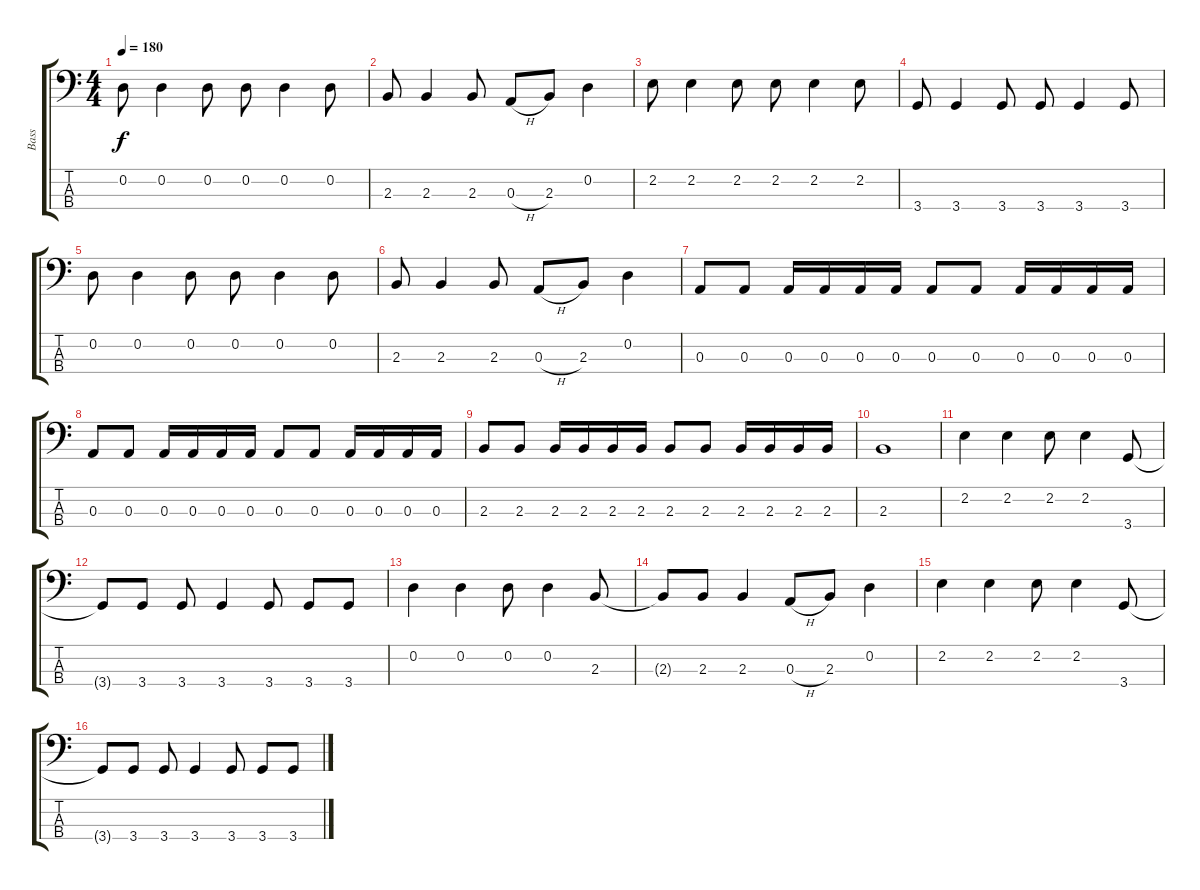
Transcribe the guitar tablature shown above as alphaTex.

\track ("Bass" "Bass") {instrument electricbasspick}
\staff {score tabs}
\tuning (G2 D2 A1 E1) {hide}
\ts (4 4)
\tempo 180
\clef f4
\ks c
0.2.8{dy f} 0.2.4 0.2.8 0.2.8 0.2.4 0.2.8 |
2.3.8 2.3.4 2.3.8 0.3{h}.8 2.3.8 0.2.4 |
2.2.8 2.2.4 2.2.8 2.2.8 2.2.4 2.2.8 |
3.4.8 3.4.4 3.4.8 3.4.8 3.4.4 3.4.8 |
0.2.8 0.2.4 0.2.8 0.2.8 0.2.4 0.2.8 |
2.3.8 2.3.4 2.3.8 0.3{h}.8 2.3.8 0.2.4 |
0.3.8 0.3.8 0.3.16 0.3.16 0.3.16 0.3.16 0.3.8 0.3.8 0.3.16 0.3.16 0.3.16 0.3.16 |
0.3.8 0.3.8 0.3.16 0.3.16 0.3.16 0.3.16 0.3.8 0.3.8 0.3.16 0.3.16 0.3.16 0.3.16 |
2.3.8 2.3.8 2.3.16 2.3.16 2.3.16 2.3.16 2.3.8 2.3.8 2.3.16 2.3.16 2.3.16 2.3.16 |
2.3.1 |
2.2.4 2.2.4 2.2.8 2.2.4 3.4.8 |
3.4{t}.8 3.4.8 3.4.8 3.4.4 3.4.8 3.4.8 3.4.8 |
0.2.4 0.2.4 0.2.8 0.2.4 2.3.8 |
2.3{t}.8 2.3.8 2.3.4 0.3{h}.8 2.3.8 0.2.4 |
2.2.4 2.2.4 2.2.8 2.2.4 3.4.8 |
3.4{t}.8 3.4.8 3.4.8 3.4.4 3.4.8 3.4.8 3.4.8
